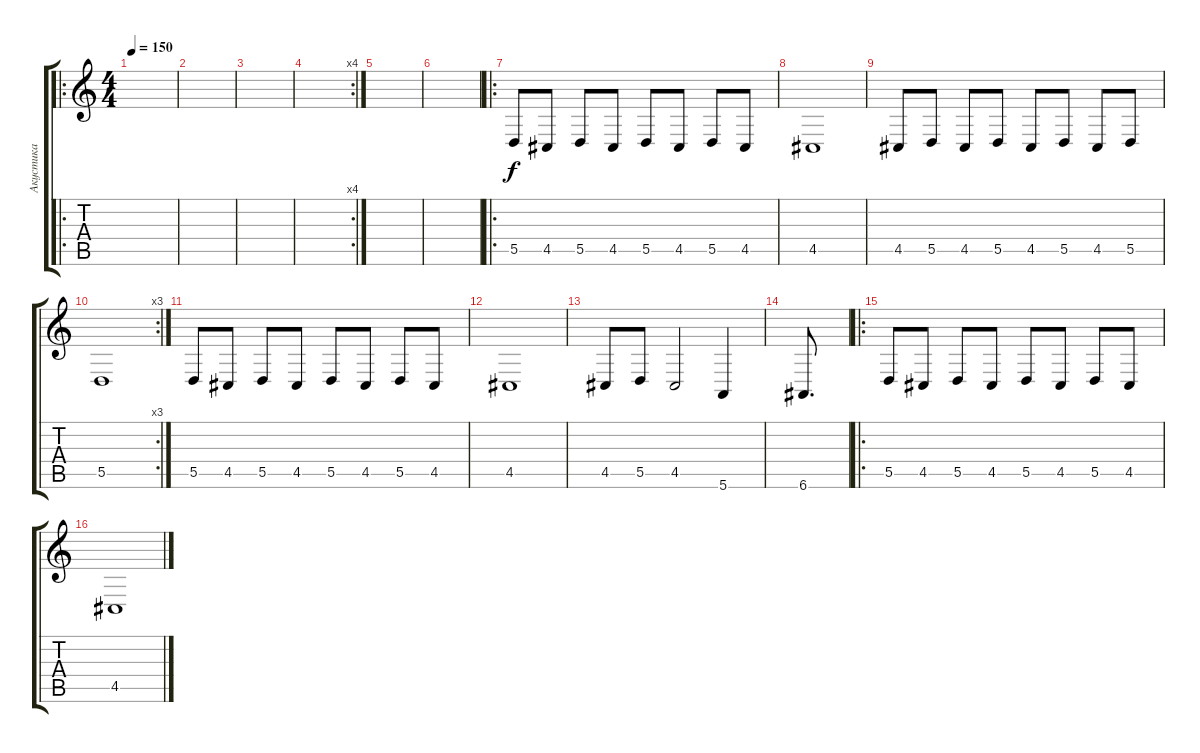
\track ("Акустика" "Акустика") {instrument electricgrandpiano}
\staff {score tabs}
\tuning (E4 B3 G3 D3 A2 E2) {hide}
\ro
\ts (4 4)
\tempo 150
\clef g2
\ks c
|
|
|
\rc 4
|
|
|
\ro
5.5.8 4.5.8 5.5.8 4.5.8 5.5.8 4.5.8 5.5.8 4.5.8 |
4.5.1 |
4.5.8 5.5.8 4.5.8 5.5.8 4.5.8 5.5.8 4.5.8 5.5.8 |
\rc 3
5.5.1 |
5.5.8 4.5.8 5.5.8 4.5.8 5.5.8 4.5.8 5.5.8 4.5.8 |
4.5.1 |
4.5.8 5.5.8 4.5.2 5.6.4 |
6.6.8{d} |
\ro
5.5.8 4.5.8 5.5.8 4.5.8 5.5.8 4.5.8 5.5.8 4.5.8 |
4.5.1
